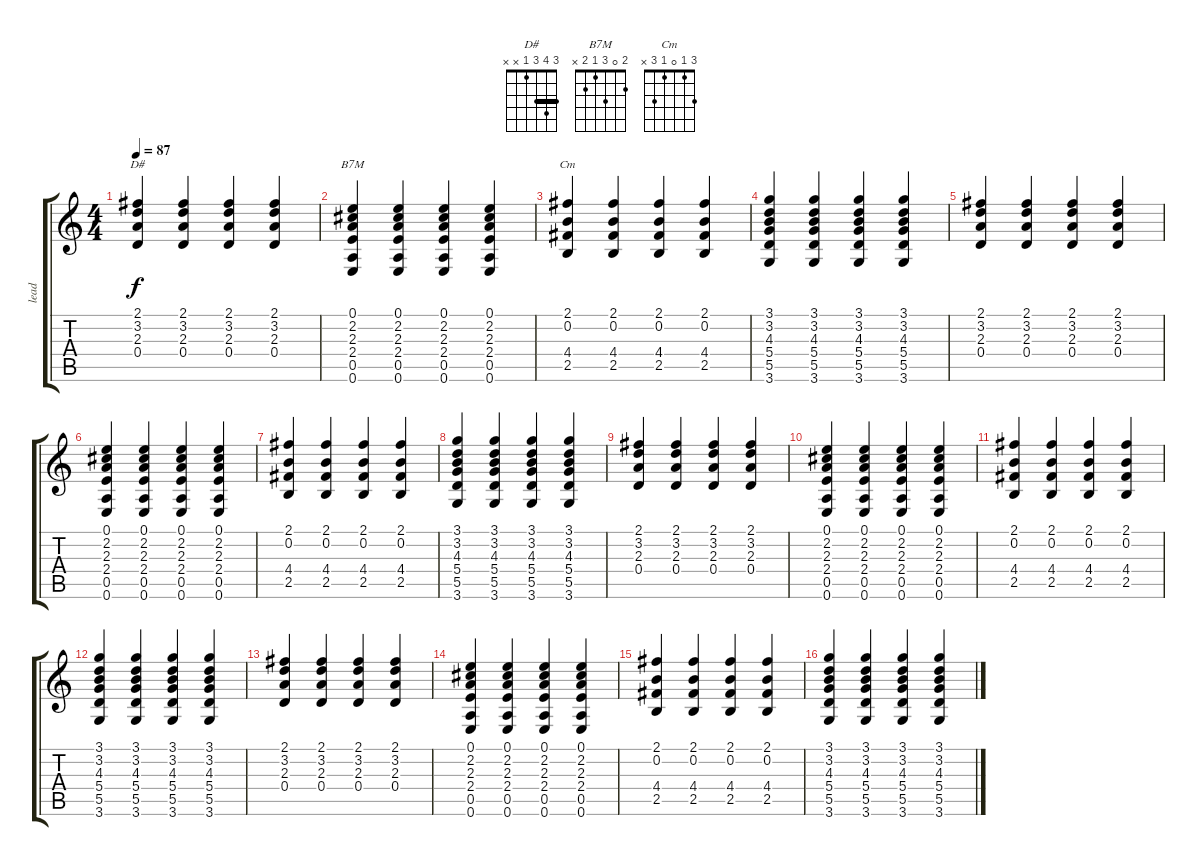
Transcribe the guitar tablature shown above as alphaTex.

\track ("lead" "lead") {instrument acousticguitarsteel}
\staff {score tabs}
\tuning (E4 B3 G3 D3 A2 E2) {hide}
\chord ("D#" 3 4 3 1 x x) {barre 3}
\chord ("B7M" 2 0 3 1 2 x)
\chord ("Cm" 3 1 0 1 3 x)
\ts (4 4)
\tempo 87
\clef g2
\ks c
(2.1 3.2 2.3 0.4).4{ch "D#" dy f} (2.1 3.2 2.3 0.4).4 (2.1 3.2 2.3 0.4).4 (2.1 3.2 2.3 0.4).4 |
(0.1 2.2 2.3 2.4 0.5 0.6).4{ch "B7M"} (0.1 2.2 2.3 2.4 0.5 0.6).4 (0.1 2.2 2.3 2.4 0.5 0.6).4 (0.1 2.2 2.3 2.4 0.5 0.6).4 |
(2.1 0.2 4.4 2.5).4{ch "Cm"} (2.1 0.2 4.4 2.5).4 (2.1 0.2 4.4 2.5).4 (2.1 0.2 4.4 2.5).4 |
(3.1 3.2 4.3 5.4 5.5 3.6).4 (3.1 3.2 4.3 5.4 5.5 3.6).4 (3.1 3.2 4.3 5.4 5.5 3.6).4 (3.1 3.2 4.3 5.4 5.5 3.6).4 |
(2.1 3.2 2.3 0.4).4 (2.1 3.2 2.3 0.4).4 (2.1 3.2 2.3 0.4).4 (2.1 3.2 2.3 0.4).4 |
(0.1 2.2 2.3 2.4 0.5 0.6).4 (0.1 2.2 2.3 2.4 0.5 0.6).4 (0.1 2.2 2.3 2.4 0.5 0.6).4 (0.1 2.2 2.3 2.4 0.5 0.6).4 |
(2.1 0.2 4.4 2.5).4 (2.1 0.2 4.4 2.5).4 (2.1 0.2 4.4 2.5).4 (2.1 0.2 4.4 2.5).4 |
(3.1 3.2 4.3 5.4 5.5 3.6).4 (3.1 3.2 4.3 5.4 5.5 3.6).4 (3.1 3.2 4.3 5.4 5.5 3.6).4 (3.1 3.2 4.3 5.4 5.5 3.6).4 |
(2.1 3.2 2.3 0.4).4 (2.1 3.2 2.3 0.4).4 (2.1 3.2 2.3 0.4).4 (2.1 3.2 2.3 0.4).4 |
(0.1 2.2 2.3 2.4 0.5 0.6).4 (0.1 2.2 2.3 2.4 0.5 0.6).4 (0.1 2.2 2.3 2.4 0.5 0.6).4 (0.1 2.2 2.3 2.4 0.5 0.6).4 |
(2.1 0.2 4.4 2.5).4 (2.1 0.2 4.4 2.5).4 (2.1 0.2 4.4 2.5).4 (2.1 0.2 4.4 2.5).4 |
(3.1 3.2 4.3 5.4 5.5 3.6).4 (3.1 3.2 4.3 5.4 5.5 3.6).4 (3.1 3.2 4.3 5.4 5.5 3.6).4 (3.1 3.2 4.3 5.4 5.5 3.6).4 |
(2.1 3.2 2.3 0.4).4 (2.1 3.2 2.3 0.4).4 (2.1 3.2 2.3 0.4).4 (2.1 3.2 2.3 0.4).4 |
(0.1 2.2 2.3 2.4 0.5 0.6).4 (0.1 2.2 2.3 2.4 0.5 0.6).4 (0.1 2.2 2.3 2.4 0.5 0.6).4 (0.1 2.2 2.3 2.4 0.5 0.6).4 |
(2.1 0.2 4.4 2.5).4 (2.1 0.2 4.4 2.5).4 (2.1 0.2 4.4 2.5).4 (2.1 0.2 4.4 2.5).4 |
(3.1 3.2 4.3 5.4 5.5 3.6).4 (3.1 3.2 4.3 5.4 5.5 3.6).4 (3.1 3.2 4.3 5.4 5.5 3.6).4 (3.1 3.2 4.3 5.4 5.5 3.6).4
